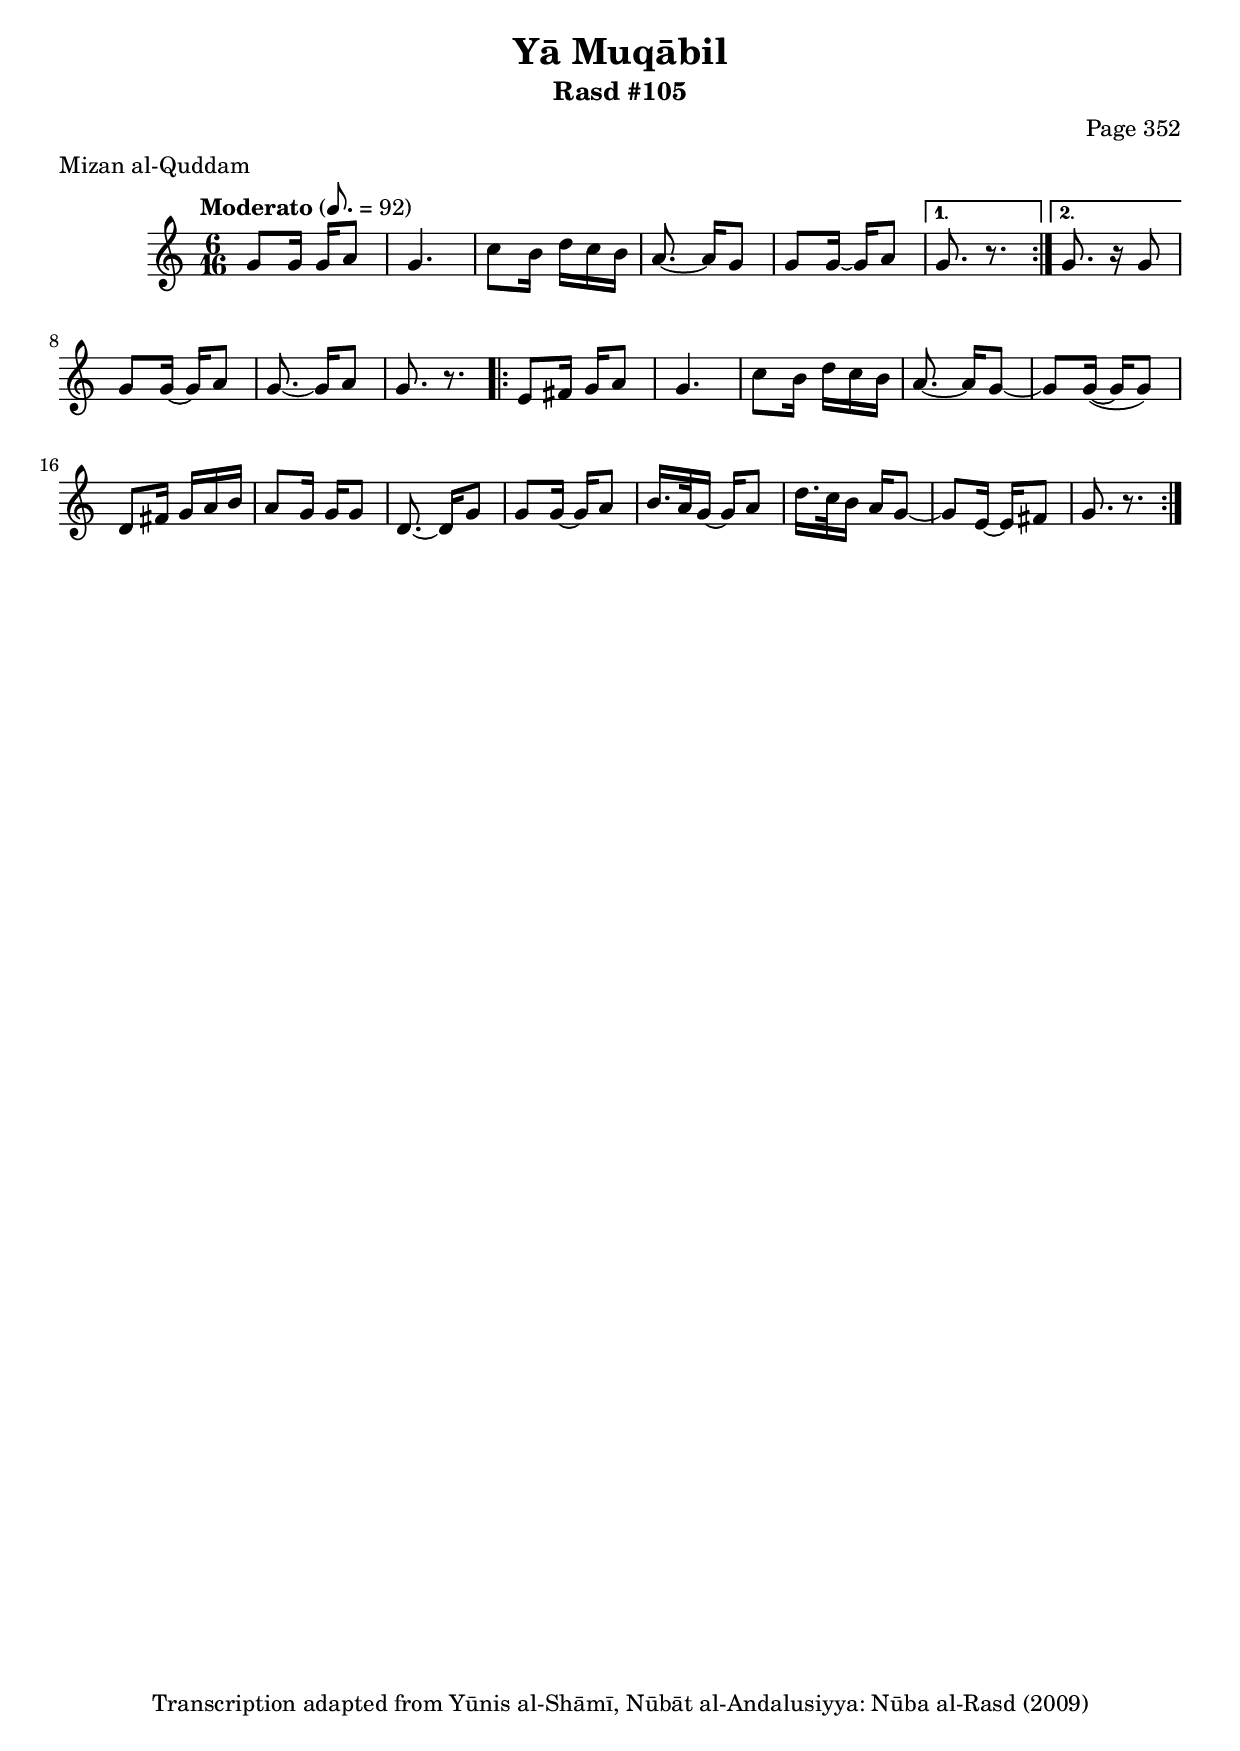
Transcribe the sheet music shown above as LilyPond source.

\version "2.18.2"

\header {
	title = "Yā Muqābil"
	subtitle = "Rasd #105"
	composer = "Page 352"
	meter = "Mizan al-Quddam"
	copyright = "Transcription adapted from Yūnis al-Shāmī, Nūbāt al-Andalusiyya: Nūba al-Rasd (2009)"
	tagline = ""
}

% VARIABLES

db = \bar "!"
dc = \markup { \right-align { \italic { "D.C. al Fine" } } }
ds = \markup { \right-align { \italic { "D.S. al Fine" } } }
dsalcoda = \markup { \right-align { \italic { "D.S. al Coda" } } }
dcalcoda = \markup { \right-align { \italic { "D.C. al Coda" } } }
fine = \markup { \italic { "Fine" } }
incomplete = \markup { \right-align "Incomplete: missing pages in scan. Following number is likely also missing" }
continue = \markup { \center-align "Continue..." }
segno = \markup { \musicglyph #"scripts.segno" }
coda = \markup { \musicglyph #"scripts.coda" }
error = \markup { { "Wrong number of beats in score" } }
repeaterror = \markup { { "Score appears to be missing repeat" } }
accidentalerror = \markup { { "Unclear accidentals" } }

% TRANSCRIPTION

\score {

	\relative d' {
		\clef "treble"
		\key c \major
		\time 6/16
		\tempo "Moderato" 8. = 92

		\repeat volta 2 {
			g8 g16 g a8 |
			g4. |
			c8 b16 d c b |
			a8.~ a16 g8 |
			g8 g16~ g a8 |
		}

		\alternative {
			{
				g8. r8. |
			}
			{
				g8. r16 g8 |
			}
		}

		g8 g16~ g a8 |
		g8.~ g16 a8 |
		g8. r8. |

		\repeat volta 2 {
			e8 fis16 g a8 |
			g4. |
			c8 b16 d c b |
			a8.~ a16 g8~ |
			g g16(~ g g8) |
			d8 fis16 g a b |
			a8 g16 g g8 |
			d8.~ d16 g8 |
			g8 g16~ g a8 |
			b16. a32 g16~ g a8 |
			d16. c32 b16 a g8~
			g e16~ e fis8 |
			g8. r8.
		}


	}

	\layout {}
	\midi {}
}
